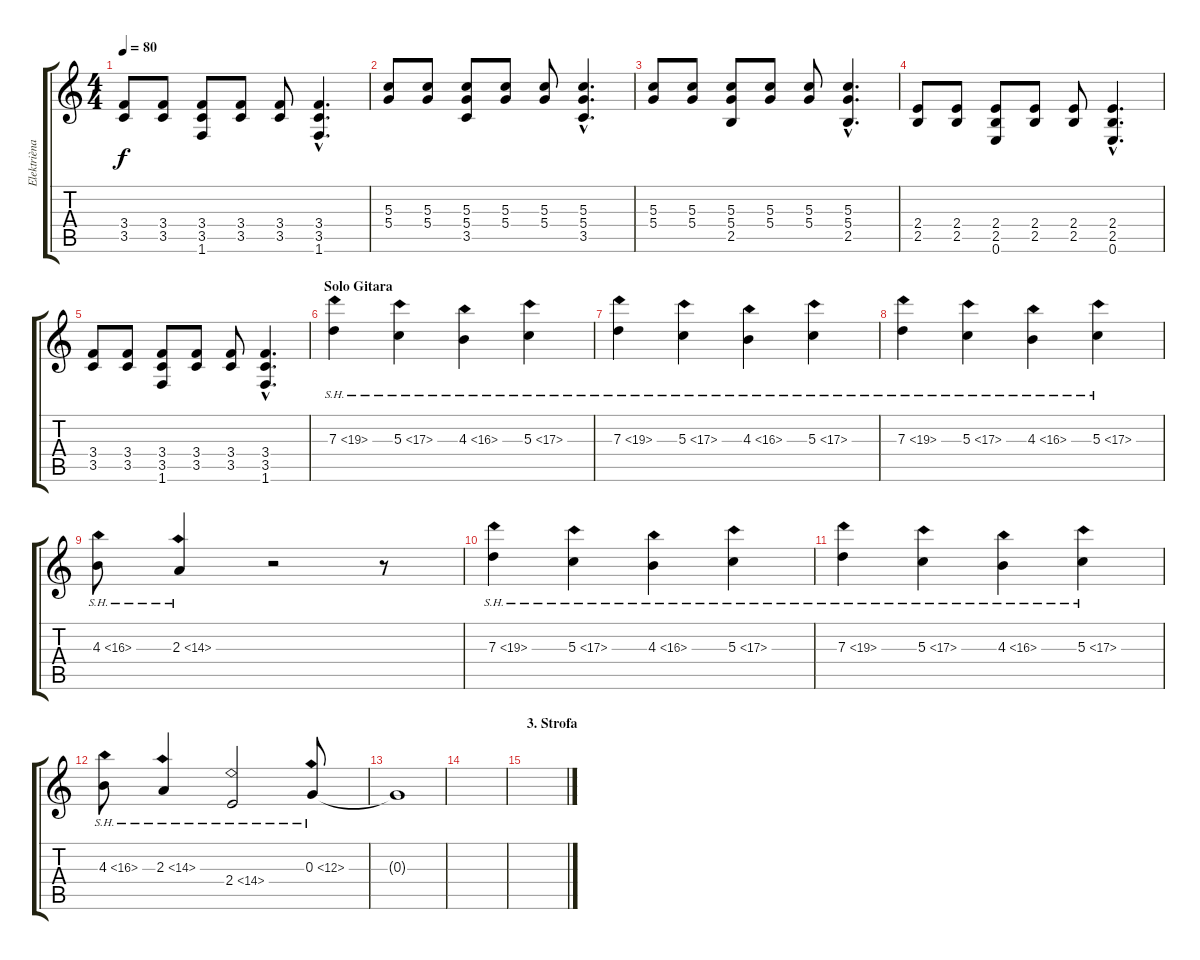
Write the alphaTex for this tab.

\track ("Elektrièna Gitara" "Elektrièna") {instrument overdrivenguitar}
\staff {score tabs}
\tuning (E4 B3 G3 D3 A2 E2) {hide}
\ts (4 4)
\tempo 80
\clef g2
\ks c
(3.4 3.5).8{dy f} (3.4 3.5).8 (3.4 3.5 1.6).8 (3.4 3.5).8 (3.4 3.5).8 (3.4{hac} 3.5{hac} 1.6{hac}).4{d} |
(5.3 5.4).8 (5.3 5.4).8 (5.3 5.4 3.5).8 (5.3 5.4).8 (5.3 5.4).8 (5.3{hac} 5.4{hac} 3.5{hac}).4{d} |
(5.3 5.4).8 (5.3 5.4).8 (5.3 5.4 2.5).8 (5.3 5.4).8 (5.3 5.4).8 (5.3{hac} 5.4{hac} 2.5{hac}).4{d} |
(2.4 2.5).8 (2.4 2.5).8 (2.4 2.5 0.6).8 (2.4 2.5).8 (2.4 2.5).8 (2.4{hac} 2.5{hac} 0.6{hac}).4{d} |
(3.4 3.5).8 (3.4 3.5).8 (3.4 3.5 1.6).8 (3.4 3.5).8 (3.4 3.5).8 (3.4{hac} 3.5{hac} 1.6{hac}).4{d} |
\section ("" "Solo Gitara")
7.3{sh 12}.4{volume 16} 5.3{sh 12}.4 4.3{sh 12}.4 5.3{sh 12}.4 |
7.3{sh 12}.4 5.3{sh 12}.4 4.3{sh 12}.4 5.3{sh 12}.4 |
7.3{sh 12}.4 5.3{sh 12}.4 4.3{sh 12}.4 5.3{sh 12}.4 |
4.3{sh 12}.8 2.3{sh 12}.4 r.2 r.8 |
7.3{sh 12}.4 5.3{sh 12}.4 4.3{sh 12}.4 5.3{sh 12}.4 |
7.3{sh 12}.4 5.3{sh 12}.4 4.3{sh 12}.4 5.3{sh 12}.4 |
4.3{sh 12}.8 2.3{sh 12}.4 2.4{sh 12}.2 0.3{sh 12}.8 |
0.3{t}.1 |
|
\section ("" "3. Strofa")
